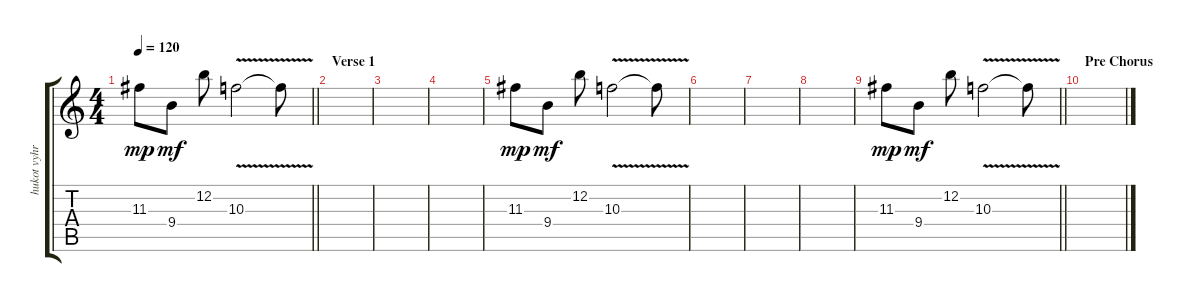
\track ("hukot vyhravky" "hukot vyhr") {instrument overdrivenguitar}
\staff {score tabs}
\tuning (E4 B3 G3 D3 A2 D2) {hide}
\ts (4 4)
\tempo 120
\clef g2
\barLineRight lightlight
\ks c
11.3.8{dy mp} 9.4.8{dy mf} 12.2.8 10.3{v}.2 10.3{t}.8 |
\section ("" "Verse 1")
|
|
|
11.3.8{dy mp} 9.4.8{dy mf} 12.2.8 10.3{v}.2 10.3{t}.8 |
|
|
|
\barLineRight lightlight
11.3.8{dy mp} 9.4.8{dy mf} 12.2.8 10.3{v}.2 10.3{t}.8 |
\section ("" "Pre Chorus")
